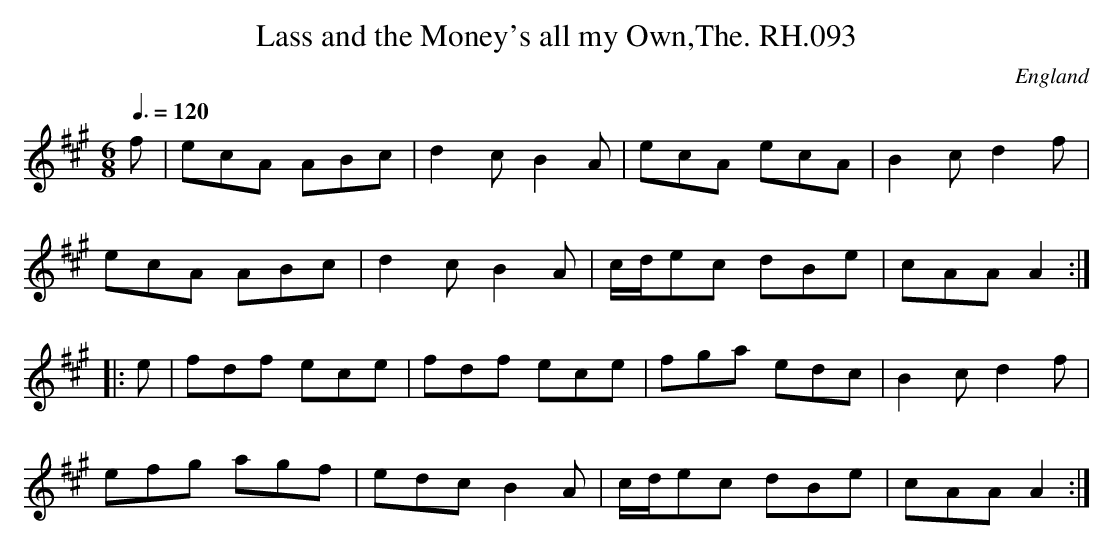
X:1
T:Lass and the Money's all my Own,The. RH.093
O:England
M:6/8
L:1/8
Q:3/8=120
K:A major
f|ecA ABc|d2c B2A|ecA ecA|B2c d2f|!
ecA ABc|d2c B2A|c/d/ec dBe|cAA A2:|!
|:e|fdf ece|fdf ece|fga edc|B2c d2f|!
efg agf|edc B2A|c/d/ec dBe|cAA A2:|
